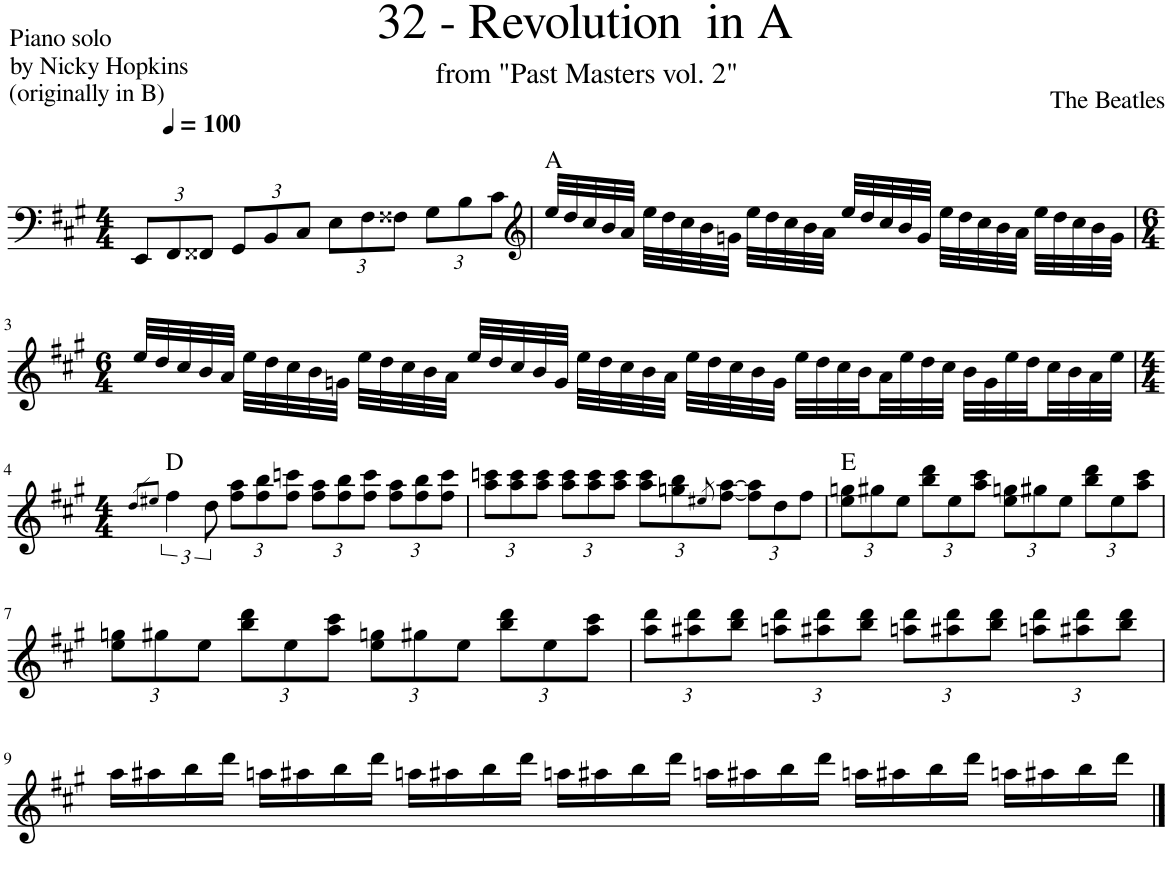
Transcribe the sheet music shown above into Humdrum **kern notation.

**kern	**kern	**harte
*part1	*part1	*part1
*staff2	*staff1	*
*I"Piano	*	*
*I'Pno.	*	*
*stria5	*	*
*clefF4	*clefF4	*
*k[f#c#g#]	*k[f#c#g#]	*
*M4/4	*M4/4	*
*MM100	*MM100	*
*	*Xbrackettup	*
=1	=1	=1
1r	12EE/L	.
.	12FF#/	.
.	12FF##X/J	.
.	12GG#/L	.
.	12BB/	.
.	12C#/J	.
.	12E\L	.
.	12F#\	.
.	12F##X\J	.
.	12G#\L	.
.	12B\	.
.	12c#\J	.
=2	=2	=2
*	*clefG2	*
*Xbrackettup	*brackettup	*
6AA 6E	30ee/LLL	A:maj
.	30dd/	.
.	30cc#/	.
.	30b/	.
.	30a/JJJ	.
12AA 12E	30ee\LLL	.
.	30dd\	.
.	30cc#\	.
6AA 6F#	.	.
.	30b\	.
.	30gn\JJJ	.
.	30ee\LLL	.
.	30dd\	.
.	30cc#\	.
12AA 12F#	.	.
.	30b\	.
.	30a\JJJ	.
6AA 6E	30ee/LLL	.
.	30dd/	.
.	30cc#/	.
.	30b/	.
.	30g/JJJ	.
12AA 12E	30ee\LLL	.
.	30dd\	.
.	30cc#\	.
6AA 6F#	.	.
.	30b\	.
.	30a\JJJ	.
.	30ee\LLL	.
.	30dd\	.
.	30cc#\	.
12AA 12F#	.	.
.	30b\	.
.	30g\JJJ	.
!!LO:LB:g=z
=3	=3	=3
*M6/4	*M6/4	*
6AA 6E	30ee/LLL	.
.	30dd/	.
.	30cc#/	.
.	30b/	.
.	30a/JJJ	.
12AA 12E	30ee\LLL	.
.	30dd\	.
.	30cc#\	.
6AA 6F#	.	.
.	30b\	.
.	30gn\JJJ	.
.	30ee\LLL	.
.	30dd\	.
.	30cc#\	.
12AA 12F#	.	.
.	30b\	.
.	30a\JJJ	.
6AA 6E	30ee/LLL	.
.	30dd/	.
.	30cc#/	.
.	30b/	.
.	30g/JJJ	.
12AA 12E	30ee\LLL	.
.	30dd\	.
.	30cc#\	.
6AA 6F#	.	.
.	30b\	.
.	30a\JJJ	.
.	30ee\LLL	.
.	30dd\	.
.	30cc#\	.
12AA 12F#	.	.
.	30b\	.
.	30g\JJJ	.
6AA 6E	32ee\LLL	.
.	32dd\	.
.	32cc#\	.
.	32b\	.
.	32a\	.
.	32ee\	.
12AA 12E	.	.
.	32dd\	.
.	32cc#\JJJ	.
6AA 6F#	32b\LLL	.
.	32g\	.
.	32ee\	.
.	32dd\	.
.	32cc#\	.
.	32b\	.
12AA 12F#	.	.
.	32a\	.
.	32ee\JJJ	.
!!LO:LB:g=z
=4	=4	=4
*M4/4	*M4/4	*
.	8qdd/L	.
.	8qee#X/J	.
6D 6A	6ff#\	D:maj
12D 12A	12dd\	.
*	*Xbrackettup	*
6D 6B	12ff#\ 12aa\L	.
.	12ff#\ 12bb\	.
12D 12B	12ff#\ 12cccn\J	.
6D 6A	12ff#\ 12aa\L	.
.	12ff#\ 12bb\	.
12D 12A	12ff#\ 12ccc\J	.
6D 6B	12ff#\ 12aa\L	.
.	12ff#\ 12bb\	.
12D 12B	12ff#\ 12ccc\J	.
=5	=5	=5
6D 6A	12aa\ 12cccn\L	.
.	12aa\ 12ccc\	.
12D 12A	12aa\ 12ccc\J	.
6D 6B	12aa\ 12ccc\L	.
.	12aa\ 12ccc\	.
12D 12B	12aa\ 12ccc\J	.
6D 6A	12aa\ 12ccc\L	.
.	12ggn\ 12bb\	.
.	8qee#X/	.
12D 12A	[12ff#\ [12aa\J	.
6D 6B	12ff#\] 12aa\]L	.
.	12dd\	.
12D 12B	12ff#\J	.
=6	=6	=6
6E 6B	12ee\ 12ggn\L	E:maj
.	12gg#X\	.
12E 12B	12ee\J	.
6E 6c#	12bb\ 12ddd\L	.
.	12ee\	.
12E 12c#	12aa\ 12ccc#\J	.
6E 6B	12ee\ 12ggn\L	.
.	12gg#X\	.
12E 12B	12ee\J	.
6E 6c#	12bb\ 12ddd\L	.
.	12ee\	.
12E 12c#	12aa\ 12ccc#\J	.
!!LO:LB:g=z
=7	=7	=7
6E 6B	12ee\ 12ggn\L	.
.	12gg#X\	.
12E 12B	12ee\J	.
6E 6c#	12bb\ 12ddd\L	.
.	12ee\	.
12E 12c#	12aa\ 12ccc#\J	.
6E 6B	12ee\ 12ggn\L	.
.	12gg#X\	.
12E 12B	12ee\J	.
6E 6c#	12bb\ 12ddd\L	.
.	12ee\	.
12E 12c#	12aa\ 12ccc#\J	.
=8	=8	=8
6E 6B	12aa\ 12ddd\L	.
.	12aa#X\ 12ddd\	.
12E 12B	12bb\ 12ddd\J	.
6E 6c#	12aan\ 12ddd\L	.
.	12aa#X\ 12ddd\	.
12E 12c#	12bb\ 12ddd\J	.
6E 6B	12aan\ 12ddd\L	.
.	12aa#X\ 12ddd\	.
12E 12B	12bb\ 12ddd\J	.
6E 6c#	12aan\ 12ddd\L	.
.	12aa#X\ 12ddd\	.
12E 12c#	12bb\ 12ddd\J	.
!!LO:LB:g=z
=9	=9	=9
*	*brackettup	*
6E 6B	28aa\LL	.
.	28aa#X\	.
.	28bb\	.
.	28ddd\JJ	.
.	28aan\LL	.
12E 12B	.	.
.	28aa#X\	.
.	28bb\	.
6E 6c#	28ddd\JJ	.
.	28aan\LL	.
.	28aa#X\	.
.	28bb\	.
.	28ddd\JJ	.
12E 12c#	.	.
.	28aan\LL	.
.	28aa#X\	.
6E 6B	28bb\	.
.	28ddd\JJ	.
.	28aan\LL	.
.	28aa#X\	.
.	28bb\	.
12E 12B	.	.
.	28ddd\JJ	.
.	28aan\LL	.
6E 6c#	28aa#X\	.
.	28bb\	.
.	28ddd\JJ	.
.	28aan\LL	.
.	28aa#X\	.
12E 12c#	.	.
.	28bb\	.
.	28ddd\JJ	.
==	==	==
*-	*-	*-
